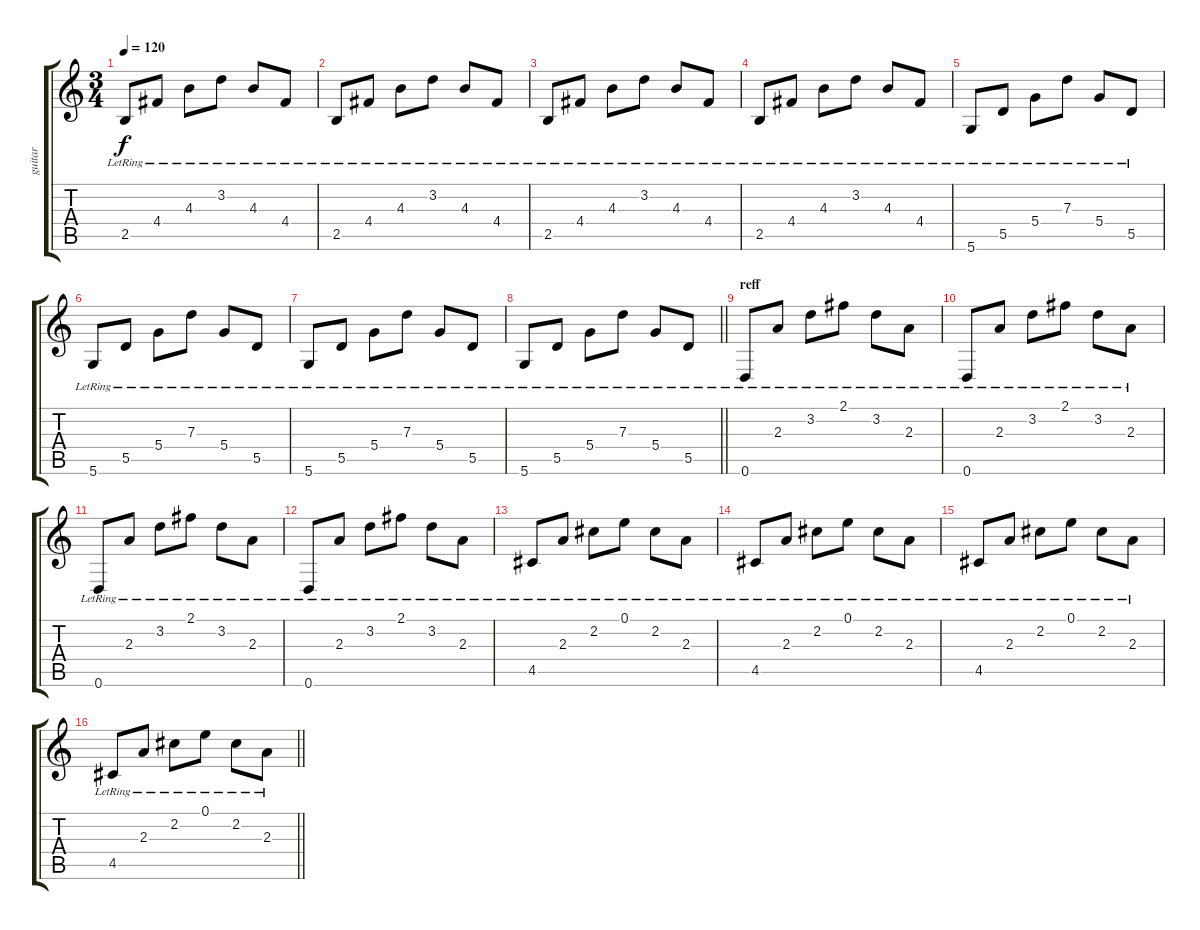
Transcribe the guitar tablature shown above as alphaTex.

\track ("guitar" "guitar") {instrument acousticguitarsteel}
\staff {score tabs}
\tuning (E4 B3 G3 D3 A2 D2) {hide}
\ts (3 4)
\tempo 120
\clef g2
\ks c
2.5{lr}.8{dy f} 4.4{lr}.8 4.3{lr}.8 3.2{lr}.8 4.3{lr}.8 4.4{lr}.8 |
2.5{lr}.8 4.4{lr}.8 4.3{lr}.8 3.2{lr}.8 4.3{lr}.8 4.4{lr}.8 |
2.5{lr}.8 4.4{lr}.8 4.3{lr}.8 3.2{lr}.8 4.3{lr}.8 4.4{lr}.8 |
2.5{lr}.8 4.4{lr}.8 4.3{lr}.8 3.2{lr}.8 4.3{lr}.8 4.4{lr}.8 |
5.6{lr}.8 5.5{lr}.8 5.4{lr}.8 7.3{lr}.8 5.4{lr}.8 5.5{lr}.8 |
5.6{lr}.8 5.5{lr}.8 5.4{lr}.8 7.3{lr}.8 5.4{lr}.8 5.5{lr}.8 |
5.6{lr}.8 5.5{lr}.8 5.4{lr}.8 7.3{lr}.8 5.4{lr}.8 5.5{lr}.8 |
\barLineRight lightlight
5.6{lr}.8 5.5{lr}.8 5.4{lr}.8 7.3{lr}.8 5.4{lr}.8 5.5{lr}.8 |
\section ("" "reff")
0.6{lr}.8 2.3{lr}.8 3.2{lr}.8 2.1{lr}.8 3.2{lr}.8 2.3{lr}.8 |
0.6{lr}.8 2.3{lr}.8 3.2{lr}.8 2.1{lr}.8 3.2{lr}.8 2.3{lr}.8 |
0.6{lr}.8 2.3{lr}.8 3.2{lr}.8 2.1{lr}.8 3.2{lr}.8 2.3{lr}.8 |
0.6{lr}.8 2.3{lr}.8 3.2{lr}.8 2.1{lr}.8 3.2{lr}.8 2.3{lr}.8 |
4.5{lr}.8 2.3{lr}.8 2.2{lr}.8 0.1{lr}.8 2.2{lr}.8 2.3{lr}.8 |
4.5{lr}.8 2.3{lr}.8 2.2{lr}.8 0.1{lr}.8 2.2{lr}.8 2.3{lr}.8 |
4.5{lr}.8 2.3{lr}.8 2.2{lr}.8 0.1{lr}.8 2.2{lr}.8 2.3{lr}.8 |
\barLineRight lightlight
4.5{lr}.8 2.3{lr}.8 2.2{lr}.8 0.1{lr}.8 2.2{lr}.8 2.3{lr}.8
